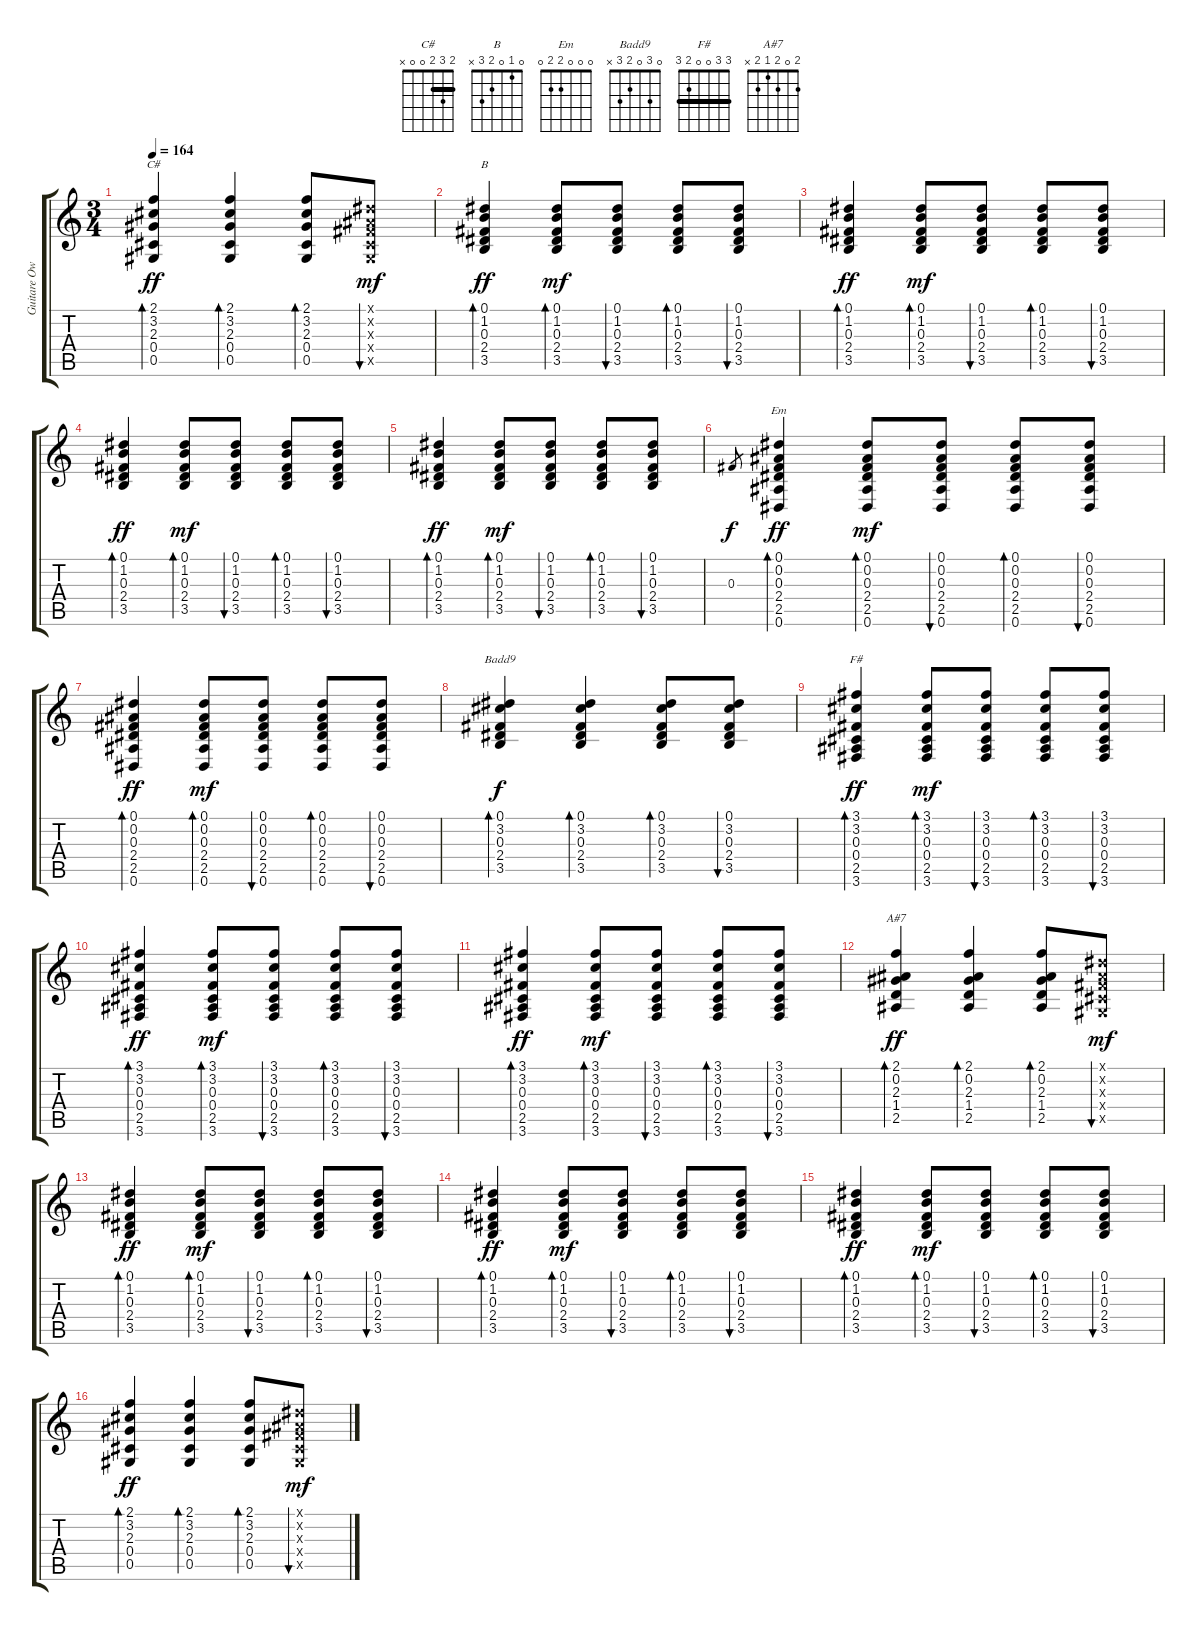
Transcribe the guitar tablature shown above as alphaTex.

\track ("Guitare Owen" "Guitare Ow") {instrument acousticguitarnylon}
\staff {score tabs}
\tuning (Eb4 Bb3 Gb3 Db3 Ab2 Eb2) {hide}
\chord ("C#" 2 3 2 0 0 x) {barre 2}
\chord ("B" 0 1 0 2 3 x)
\chord ("Em" 0 0 0 2 2 0)
\chord ("Badd9" 0 3 0 2 3 x)
\chord ("F#" 3 3 0 0 2 3) {barre 3}
\chord ("A#7" 2 0 2 1 2 x)
\ts (3 4)
\tempo 164
\clef g2
\ks c
(2.1 3.2 2.3 0.4 0.5).4{bd 60 ch "C#" dy ff} (2.1 3.2 2.3 0.4 0.5).4{bd 60} (2.1 3.2 2.3 0.4 0.5).8{bd 60} (0.1{x} 0.2{x} 0.3{x} 0.4{x} 0.5{x}).8{bu 60 dy mf} |
(0.1 1.2 0.3 2.4 3.5).4{bd 60 ch "B" dy ff} (0.1 1.2 0.3 2.4 3.5).8{bd 60 dy mf} (0.1 1.2 0.3 2.4 3.5).8{bu 60} (0.1 1.2 0.3 2.4 3.5).8{bd 60} (0.1 1.2 0.3 2.4 3.5).8{bu 60} |
(0.1 1.2 0.3 2.4 3.5).4{bd 60 dy ff} (0.1 1.2 0.3 2.4 3.5).8{bd 60 dy mf} (0.1 1.2 0.3 2.4 3.5).8{bu 60} (0.1 1.2 0.3 2.4 3.5).8{bd 60} (0.1 1.2 0.3 2.4 3.5).8{bu 60} |
(0.1 1.2 0.3 2.4 3.5).4{bd 60 dy ff} (0.1 1.2 0.3 2.4 3.5).8{bd 60 dy mf} (0.1 1.2 0.3 2.4 3.5).8{bu 60} (0.1 1.2 0.3 2.4 3.5).8{bd 60} (0.1 1.2 0.3 2.4 3.5).8{bu 60} |
(0.1 1.2 0.3 2.4 3.5).4{bd 60 dy ff} (0.1 1.2 0.3 2.4 3.5).8{bd 60 dy mf} (0.1 1.2 0.3 2.4 3.5).8{bu 60} (0.1 1.2 0.3 2.4 3.5).8{bd 60} (0.1 1.2 0.3 2.4 3.5).8{bu 60} |
0.3.8{gr dy f} (0.1 0.2 0.3 2.4 2.5 0.6).4{bd 60 ch "Em" dy ff} (0.1 0.2 0.3 2.4 2.5 0.6).8{bd 60 dy mf} (0.1 0.2 0.3 2.4 2.5 0.6).8{bu 60} (0.1 0.2 0.3 2.4 2.5 0.6).8{bd 60} (0.1 0.2 0.3 2.4 2.5 0.6).8{bu 60} |
(0.1 0.2 0.3 2.4 2.5 0.6).4{bd 60 dy ff} (0.1 0.2 0.3 2.4 2.5 0.6).8{bd 60 dy mf} (0.1 0.2 0.3 2.4 2.5 0.6).8{bu 60} (0.1 0.2 0.3 2.4 2.5 0.6).8{bd 60} (0.1 0.2 0.3 2.4 2.5 0.6).8{bu 60} |
(0.1 3.2 0.3 2.4 3.5).4{bd 60 ch "Badd9" dy f} (0.1 3.2 0.3 2.4 3.5).4{bd 60} (0.1 3.2 0.3 2.4 3.5).8{bd 60} (0.1 3.2 0.3 2.4 3.5).8{bu 60} |
(3.1 3.2 0.3 0.4 2.5 3.6).4{bd 60 ch "F#" dy ff} (3.1 3.2 0.3 0.4 2.5 3.6).8{bd 60 dy mf} (3.1 3.2 0.3 0.4 2.5 3.6).8{bu 60} (3.1 3.2 0.3 0.4 2.5 3.6).8{bd 60} (3.1 3.2 0.3 0.4 2.5 3.6).8{bu 60} |
(3.1 3.2 0.3 0.4 2.5 3.6).4{bd 60 dy ff} (3.1 3.2 0.3 0.4 2.5 3.6).8{bd 60 dy mf} (3.1 3.2 0.3 0.4 2.5 3.6).8{bu 60} (3.1 3.2 0.3 0.4 2.5 3.6).8{bd 60} (3.1 3.2 0.3 0.4 2.5 3.6).8{bu 60} |
(3.1 3.2 0.3 0.4 2.5 3.6).4{bd 60 dy ff} (3.1 3.2 0.3 0.4 2.5 3.6).8{bd 60 dy mf} (3.1 3.2 0.3 0.4 2.5 3.6).8{bu 60} (3.1 3.2 0.3 0.4 2.5 3.6).8{bd 60} (3.1 3.2 0.3 0.4 2.5 3.6).8{bu 60} |
(2.1 0.2 2.3 1.4 2.5).4{bd 60 ch "A#7" dy ff} (2.1 0.2 2.3 1.4 2.5).4{bd 60} (2.1 0.2 2.3 1.4 2.5).8{bd 60} (0.1{x} 0.2{x} 0.3{x} 0.4{x} 0.5{x}).8{bu 60 dy mf} |
(0.1 1.2 0.3 2.4 3.5).4{bd 60 dy ff} (0.1 1.2 0.3 2.4 3.5).8{bd 60 dy mf} (0.1 1.2 0.3 2.4 3.5).8{bu 60} (0.1 1.2 0.3 2.4 3.5).8{bd 60} (0.1 1.2 0.3 2.4 3.5).8{bu 60} |
(0.1 1.2 0.3 2.4 3.5).4{bd 60 dy ff} (0.1 1.2 0.3 2.4 3.5).8{bd 60 dy mf} (0.1 1.2 0.3 2.4 3.5).8{bu 60} (0.1 1.2 0.3 2.4 3.5).8{bd 60} (0.1 1.2 0.3 2.4 3.5).8{bu 60} |
(0.1 1.2 0.3 2.4 3.5).4{bd 60 dy ff} (0.1 1.2 0.3 2.4 3.5).8{bd 60 dy mf} (0.1 1.2 0.3 2.4 3.5).8{bu 60} (0.1 1.2 0.3 2.4 3.5).8{bd 60} (0.1 1.2 0.3 2.4 3.5).8{bu 60} |
(2.1 3.2 2.3 0.4 0.5).4{bd 60 dy ff} (2.1 3.2 2.3 0.4 0.5).4{bd 60} (2.1 3.2 2.3 0.4 0.5).8{bd 60} (0.1{x} 0.2{x} 0.3{x} 0.4{x} 0.5{x}).8{bu 60 dy mf}
